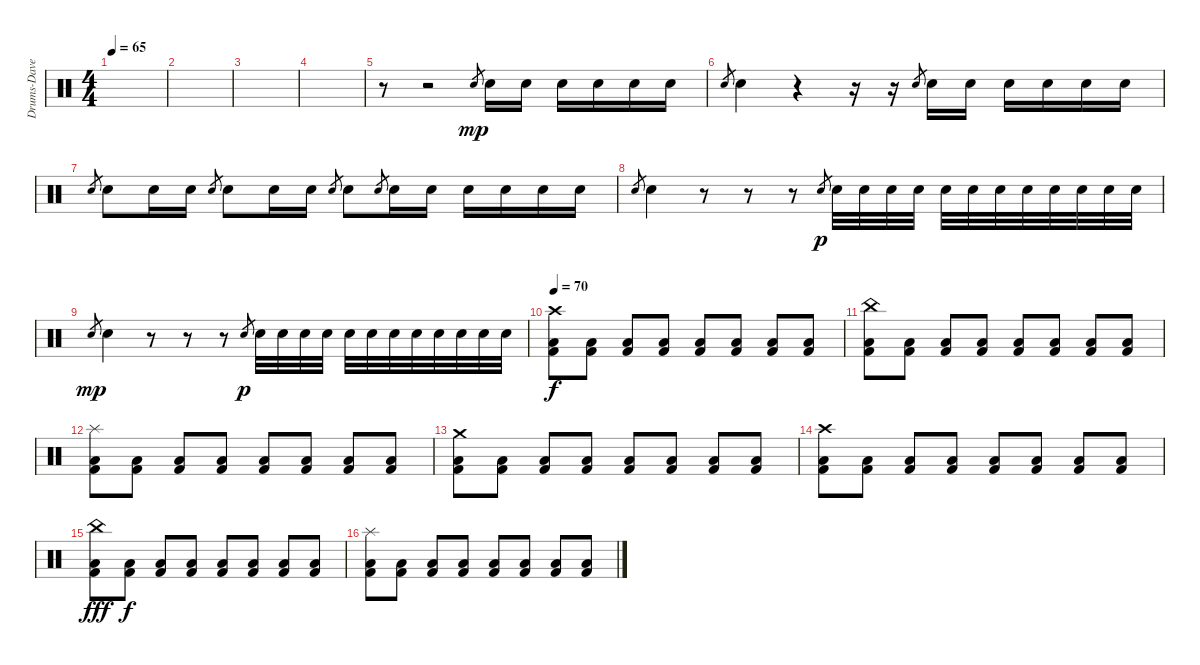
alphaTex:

\track ("Drums-Dave McClain-" "Drums-Dave") {instrument percussion}
\staff {score}
\articulation defaults
\ts (4 4)
\tempo 65
\clef neutral
\ks c
|
|
|
|
r.8 r.2 "Electric Snare (hit)".8{gr dy mp} "Electric Snare (hit)".16 "Electric Snare (hit)".16 "Electric Snare (hit)".16 "Electric Snare (hit)".16 "Electric Snare (hit)".16 "Electric Snare (hit)".16 |
"Electric Snare (hit)".8{gr} "Electric Snare (hit)".4 r.4 r.16 r.16 "Electric Snare (hit)".8{gr} "Electric Snare (hit)".16 "Electric Snare (hit)".16 "Electric Snare (hit)".16 "Electric Snare (hit)".16 "Electric Snare (hit)".16 "Electric Snare (hit)".16 |
"Electric Snare (hit)".8{gr} "Electric Snare (hit)".8 "Electric Snare (hit)".16 "Electric Snare (hit)".16 "Electric Snare (hit)".8{gr} "Electric Snare (hit)".8 "Electric Snare (hit)".16 "Electric Snare (hit)".16 "Electric Snare (hit)".8{gr} "Electric Snare (hit)".8 "Electric Snare (hit)".8{gr} "Electric Snare (hit)".16 "Electric Snare (hit)".16 "Electric Snare (hit)".16 "Electric Snare (hit)".16 "Electric Snare (hit)".16 "Electric Snare (hit)".16 |
"Electric Snare (hit)".8{gr} "Electric Snare (hit)".4 r.8 r.8 r.8 "Electric Snare (hit)".8{gr dy p} "Electric Snare (hit)".32 "Electric Snare (hit)".32 "Electric Snare (hit)".32 "Electric Snare (hit)".32 "Electric Snare (hit)".32 "Electric Snare (hit)".32 "Electric Snare (hit)".32 "Electric Snare (hit)".32 "Electric Snare (hit)".32 "Electric Snare (hit)".32 "Electric Snare (hit)".32 "Electric Snare (hit)".32 |
"Electric Snare (hit)".8{gr dy mp} "Electric Snare (hit)".4 r.8 r.8 r.8 "Electric Snare (hit)".8{gr dy p} "Electric Snare (hit)".32 "Electric Snare (hit)".32 "Electric Snare (hit)".32 "Electric Snare (hit)".32 "Electric Snare (hit)".32 "Electric Snare (hit)".32 "Electric Snare (hit)".32 "Electric Snare (hit)".32 "Electric Snare (hit)".32 "Electric Snare (hit)".32 "Electric Snare (hit)".32 "Electric Snare (hit)".32 |
\tempo 70
("Crash high (hit)" "Low Floor Tom (hit)" "Kick (hit) 2").8{dy f} ("Low Floor Tom (hit)" "Kick (hit) 2").8 ("Low Floor Tom (hit)" "Kick (hit) 2").8 ("Low Floor Tom (hit)" "Kick (hit) 2").8 ("Low Floor Tom (hit)" "Kick (hit) 2").8 ("Low Floor Tom (hit)" "Kick (hit) 2").8 ("Low Floor Tom (hit)" "Kick (hit) 2").8 ("Low Floor Tom (hit)" "Kick (hit) 2").8 |
("China (hit)" "Low Floor Tom (hit)" "Kick (hit) 2").8 ("Low Floor Tom (hit)" "Kick (hit) 2").8 ("Low Floor Tom (hit)" "Kick (hit) 2").8 ("Low Floor Tom (hit)" "Kick (hit) 2").8 ("Low Floor Tom (hit)" "Kick (hit) 2").8 ("Low Floor Tom (hit)" "Kick (hit) 2").8 ("Low Floor Tom (hit)" "Kick (hit) 2").8 ("Low Floor Tom (hit)" "Kick (hit) 2").8 |
("Splash (hit)" "Low Floor Tom (hit)" "Kick (hit) 2").8 ("Low Floor Tom (hit)" "Kick (hit) 2").8 ("Low Floor Tom (hit)" "Kick (hit) 2").8 ("Low Floor Tom (hit)" "Kick (hit) 2").8 ("Low Floor Tom (hit)" "Kick (hit) 2").8 ("Low Floor Tom (hit)" "Kick (hit) 2").8 ("Low Floor Tom (hit)" "Kick (hit) 2").8 ("Low Floor Tom (hit)" "Kick (hit) 2").8 |
("Crash medium (hit)" "Low Floor Tom (hit)" "Kick (hit) 2").8 ("Low Floor Tom (hit)" "Kick (hit) 2").8 ("Low Floor Tom (hit)" "Kick (hit) 2").8 ("Low Floor Tom (hit)" "Kick (hit) 2").8 ("Low Floor Tom (hit)" "Kick (hit) 2").8 ("Low Floor Tom (hit)" "Kick (hit) 2").8 ("Low Floor Tom (hit)" "Kick (hit) 2").8 ("Low Floor Tom (hit)" "Kick (hit) 2").8 |
("Crash high (hit)" "Low Floor Tom (hit)" "Kick (hit) 2").8 ("Low Floor Tom (hit)" "Kick (hit) 2").8 ("Low Floor Tom (hit)" "Kick (hit) 2").8 ("Low Floor Tom (hit)" "Kick (hit) 2").8 ("Low Floor Tom (hit)" "Kick (hit) 2").8 ("Low Floor Tom (hit)" "Kick (hit) 2").8 ("Low Floor Tom (hit)" "Kick (hit) 2").8 ("Low Floor Tom (hit)" "Kick (hit) 2").8 |
("China (hit)" "Low Floor Tom (hit)" "Kick (hit) 2").8{dy fff} ("Low Floor Tom (hit)" "Kick (hit) 2").8{dy f} ("Low Floor Tom (hit)" "Kick (hit) 2").8 ("Low Floor Tom (hit)" "Kick (hit) 2").8 ("Low Floor Tom (hit)" "Kick (hit) 2").8 ("Low Floor Tom (hit)" "Kick (hit) 2").8 ("Low Floor Tom (hit)" "Kick (hit) 2").8 ("Low Floor Tom (hit)" "Kick (hit) 2").8 |
("Splash (hit)" "Low Floor Tom (hit)" "Kick (hit) 2").8 ("Low Floor Tom (hit)" "Kick (hit) 2").8 ("Low Floor Tom (hit)" "Kick (hit) 2").8 ("Low Floor Tom (hit)" "Kick (hit) 2").8 ("Low Floor Tom (hit)" "Kick (hit) 2").8 ("Low Floor Tom (hit)" "Kick (hit) 2").8 ("Low Floor Tom (hit)" "Kick (hit) 2").8 ("Low Floor Tom (hit)" "Kick (hit) 2").8
